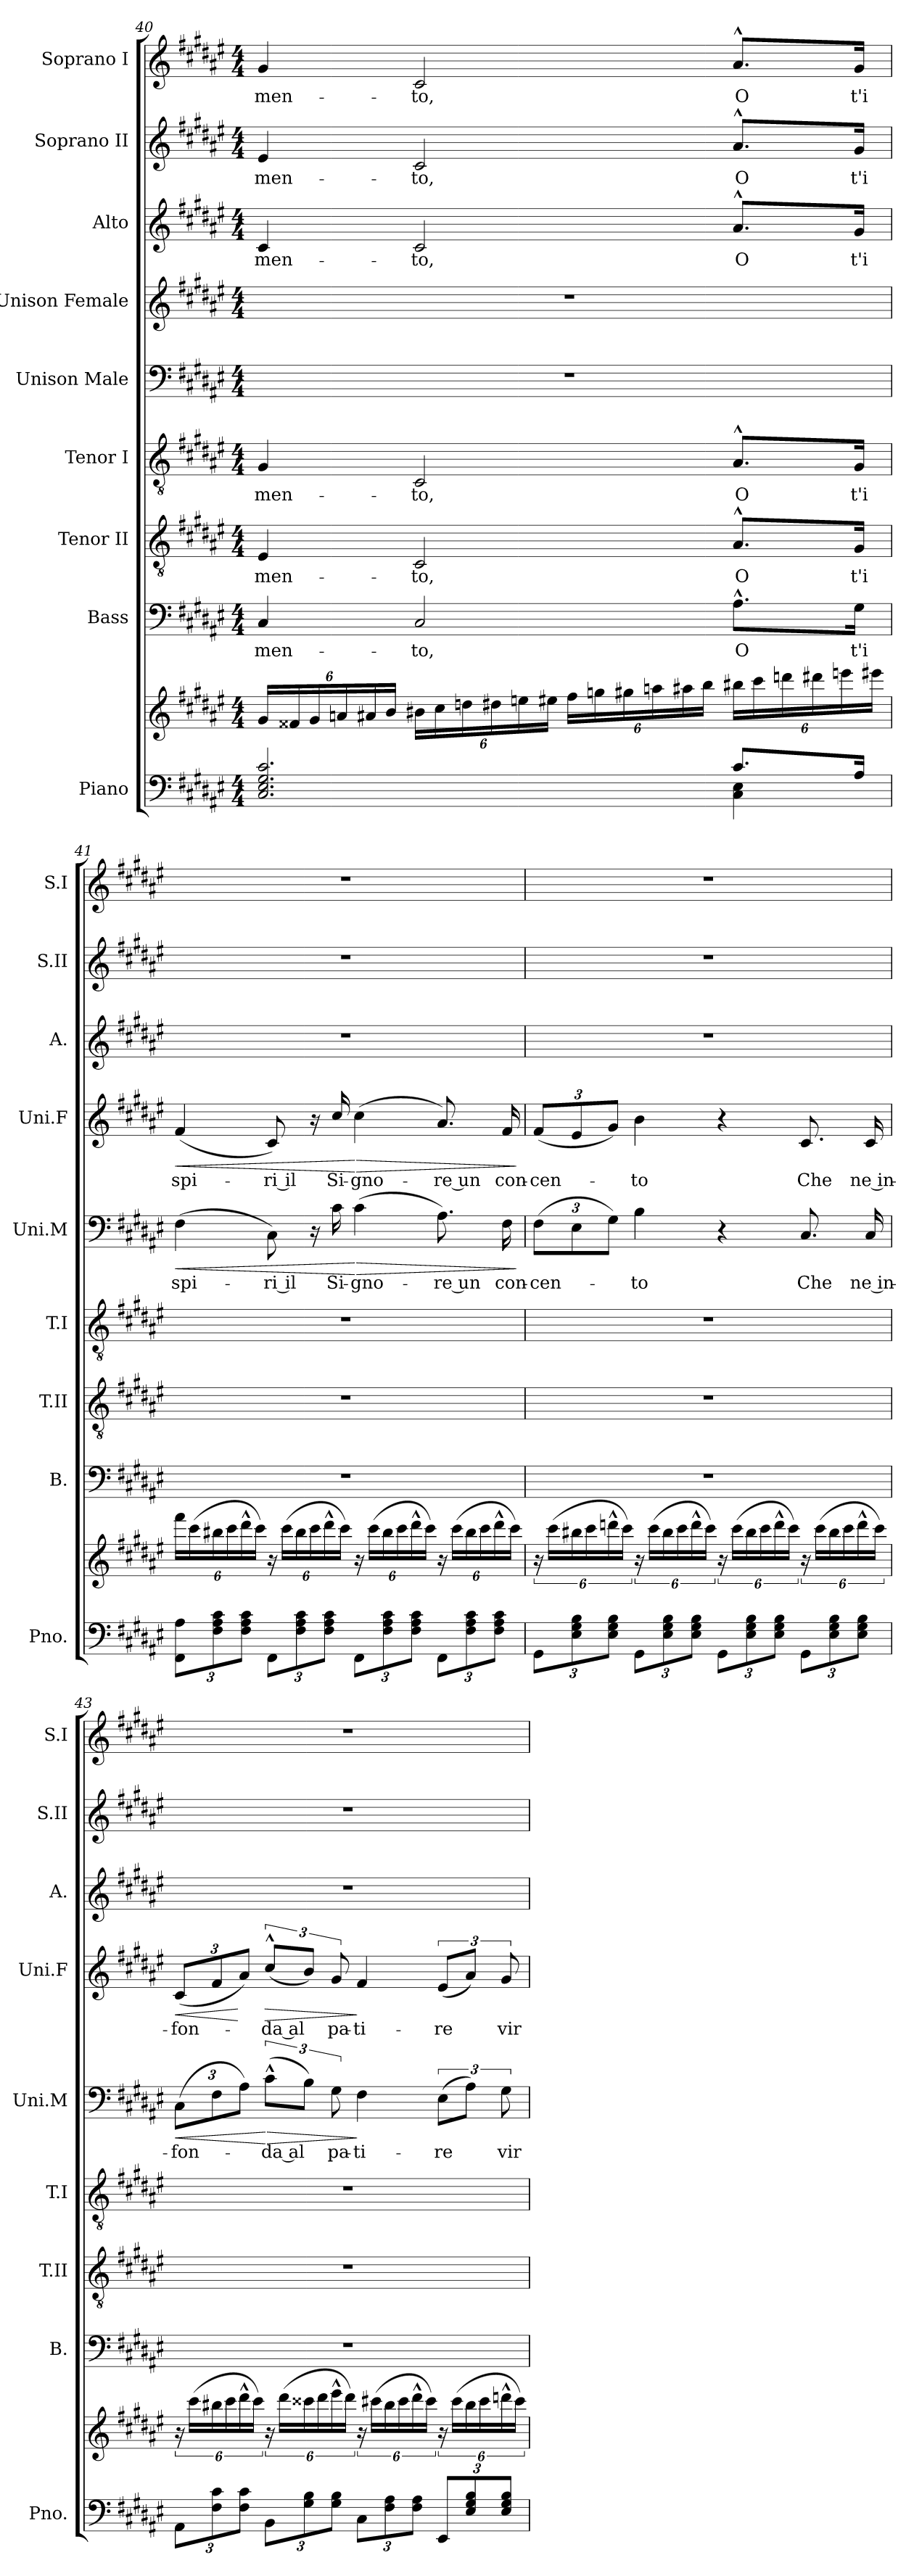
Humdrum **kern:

**kern	**kern	**kern	**text	**kern	**text	**kern	**text	**kern	**text	**dynam	**kern	**text	**dynam	**kern	**text	**kern	**text	**kern	**text
*part9	*part9	*part8	*part8	*part7	*part7	*part6	*part6	*part5	*part5	*part5	*part4	*part4	*part4	*part3	*part3	*part2	*part2	*part1	*part1
*staff10	*staff9	*staff8	*staff8	*staff7	*staff7	*staff6	*staff6	*staff5	*staff5	*staff5	*staff4	*staff4	*staff4	*staff3	*staff3	*staff2	*staff2	*staff1	*staff1
*I"Piano	*	*I"Bass	*	*I"Tenor II	*	*I"Tenor I	*	*I"Unison Male	*	*	*I"Unison Female	*	*	*I"Alto	*	*I"Soprano II	*	*I"Soprano I	*
*I'Pno.	*	*I'B.	*	*I'T.II	*	*I'T.I	*	*I'Uni.M	*	*	*I'Uni.F	*	*	*I'A.	*	*I'S.II	*	*I'S.I	*
!!LO:PB:g=z
*clefF4	*clefG2	*clefF4	*	*clefGv2	*	*clefGv2	*	*clefF4	*	*	*clefG2	*	*	*clefG2	*	*clefG2	*	*clefG2	*
*k[f#c#g#d#a#e#]	*k[f#c#g#d#a#e#]	*k[f#c#g#d#a#e#]	*	*k[f#c#g#d#a#e#]	*	*k[f#c#g#d#a#e#]	*	*k[f#c#g#d#a#e#]	*	*	*k[f#c#g#d#a#e#]	*	*	*k[f#c#g#d#a#e#]	*	*k[f#c#g#d#a#e#]	*	*k[f#c#g#d#a#e#]	*
*M4/4	*M4/4	*M4/4	*	*M4/4	*	*M4/4	*	*M4/4	*	*	*M4/4	*	*	*M4/4	*	*M4/4	*	*M4/4	*
=40	=40	=40	=40	=40	=40	=40	=40	=40	=40	=40	=40	=40	=40	=40	=40	=40	=40	=40	=40
*^	*	*	*	*	*	*	*	*	*	*	*	*	*	*	*	*	*	*	*
*	*	*Xbrackettup	*	*	*	*	*	*	*	*	*	*	*	*	*	*	*	*	*	*
!	!	!	!	!LO:LY:b	!	!LO:LY:b	!	!LO:LY:b	!	!	!	!	!	!	!	!LO:LY:b	!	!LO:LY:b	!	!LO:LY:b
2.C#/ 2.E#/ 2.G#/ 2.c#/	2.ryy	24g#/LL	4C#/	-men-	4E#/	-men-	4G#/	-men-	1r	.	.	1r	.	.	4c#/	-men-	4e#/	-men-	4g#/	-men-
.	.	24f##X/	.	.	.	.	.	.	.	.	.	.	.	.	.	.	.	.	.	.
.	.	24g#/	.	.	.	.	.	.	.	.	.	.	.	.	.	.	.	.	.	.
.	.	24an/	.	.	.	.	.	.	.	.	.	.	.	.	.	.	.	.	.	.
.	.	24a#X/	.	.	.	.	.	.	.	.	.	.	.	.	.	.	.	.	.	.
.	.	24b/JJ	.	.	.	.	.	.	.	.	.	.	.	.	.	.	.	.	.	.
!	!	!	!	!LO:LY:b	!	!LO:LY:b	!	!LO:LY:b	!	!	!	!	!	!	!	!LO:LY:b	!	!LO:LY:b	!	!LO:LY:b
.	.	24b#X\LL	2C#/	-to,	2C#/	-to,	2C#/	-to,	.	.	.	.	.	.	2c#/	-to,	2c#/	-to,	2c#/	-to,
.	.	24cc#\	.	.	.	.	.	.	.	.	.	.	.	.	.	.	.	.	.	.
.	.	24ddn\	.	.	.	.	.	.	.	.	.	.	.	.	.	.	.	.	.	.
.	.	24dd#X\	.	.	.	.	.	.	.	.	.	.	.	.	.	.	.	.	.	.
.	.	24een\	.	.	.	.	.	.	.	.	.	.	.	.	.	.	.	.	.	.
.	.	24ee#X\JJ	.	.	.	.	.	.	.	.	.	.	.	.	.	.	.	.	.	.
.	.	24ff#\LL	.	.	.	.	.	.	.	.	.	.	.	.	.	.	.	.	.	.
.	.	24ggn\	.	.	.	.	.	.	.	.	.	.	.	.	.	.	.	.	.	.
.	.	24gg#X\	.	.	.	.	.	.	.	.	.	.	.	.	.	.	.	.	.	.
.	.	24aan\	.	.	.	.	.	.	.	.	.	.	.	.	.	.	.	.	.	.
.	.	24aa#X\	.	.	.	.	.	.	.	.	.	.	.	.	.	.	.	.	.	.
.	.	24bb\JJ	.	.	.	.	.	.	.	.	.	.	.	.	.	.	.	.	.	.
!	!	!	!	!LO:LY:b	!	!LO:LY:b	!	!LO:LY:b	!	!	!	!	!	!	!	!LO:LY:b	!	!LO:LY:b	!	!LO:LY:b
8.c#/L	4C#\ 4E#\	24bb#X\LL	8.A#^^\L	O	8.A#^^/L	O	8.A#^^/L	O	.	.	.	.	.	.	8.a#^^/L	O	8.a#^^/L	O	8.a#^^/L	O
.	.	24ccc#\	.	.	.	.	.	.	.	.	.	.	.	.	.	.	.	.	.	.
.	.	24dddn\	.	.	.	.	.	.	.	.	.	.	.	.	.	.	.	.	.	.
.	.	24ddd#X\	.	.	.	.	.	.	.	.	.	.	.	.	.	.	.	.	.	.
.	.	24eeen\	.	.	.	.	.	.	.	.	.	.	.	.	.	.	.	.	.	.
!	!	!	!	!LO:LY:b	!	!LO:LY:b	!	!LO:LY:b	!	!	!	!	!	!	!	!LO:LY:b	!	!LO:LY:b	!	!LO:LY:b
16A#/Jk	.	.	16G#\Jk	t'i-	16G#/Jk	t'i-	16G#/Jk	t'i-	.	.	.	.	.	.	16g#/Jk	t'i-	16g#/Jk	t'i-	16g#/Jk	t'i-
.	.	24eee#X\JJ	.	.	.	.	.	.	.	.	.	.	.	.	.	.	.	.	.	.
*v	*v	*	*	*	*	*	*	*	*	*	*	*	*	*	*	*	*	*	*	*
!!LO:LB:g=z
=41	=41	=41	=41	=41	=41	=41	=41	=41	=41	=41	=41	=41	=41	=41	=41	=41	=41	=41	=41
*Xbrackettup	*	*	*	*	*	*	*	*	*	*	*	*	*	*	*	*	*	*	*
!	!	!	!	!	!	!	!	!	!LO:LY:b	!LO:HP:b	!	!LO:LY:b	!LO:HP:b	!	!	!	!	!	!
12FF#\ 12A#\L	24fff#\LL	1r	.	1r	.	1r	.	(>4F#\	spi-	<	(<4f#/	spi-	<	1r	.	1r	.	1r	.
.	(>24ccc#\	.	.	.	.	.	.	.	.	.	.	.	.	.	.	.	.	.	.
12F#\ 12A#\ 12c#\	24bb#X\	.	.	.	.	.	.	.	.	.	.	.	.	.	.	.	.	.	.
.	24ccc#\	.	.	.	.	.	.	.	.	.	.	.	.	.	.	.	.	.	.
12F#\ 12A#\ 12c#\J	24ddd#^^\	.	.	.	.	.	.	.	.	.	.	.	.	.	.	.	.	.	.
.	24ccc#\JJ)	.	.	.	.	.	.	.	.	.	.	.	.	.	.	.	.	.	.
!	!	!	!	!	!	!	!	!	!LO:LY:b	!	!	!LO:LY:b	!	!	!	!	!	!	!
12FF#\L	24r	.	.	.	.	.	.	8C#\)	ri il	.	8c#/)	ri il	.	.	.	.	.	.	.
.	(>24ccc#\LL	.	.	.	.	.	.	.	.	.	.	.	.	.	.	.	.	.	.
12F#\ 12A#\ 12c#\	24bb#\	.	.	.	.	.	.	.	.	.	.	.	.	.	.	.	.	.	.
.	24ccc#\	.	.	.	.	.	.	16r	.	.	16r	.	.	.	.	.	.	.	.
12F#\ 12A#\ 12c#\J	24ddd#^^\	.	.	.	.	.	.	.	.	.	.	.	.	.	.	.	.	.	.
!	!	!	!	!	!	!	!	!	!LO:LY:b	!	!	!LO:LY:b	!	!	!	!	!	!	!
.	.	.	.	.	.	.	.	16c#\	Si-	.	16cc#/	Si-	.	.	.	.	.	.	.
.	24ccc#\JJ)	.	.	.	.	.	.	.	.	.	.	.	.	.	.	.	.	.	.
!	!	!	!	!	!	!	!	!	!LO:LY:b	!LO:HP:n=1:b	!	!LO:LY:b	!LO:HP:n=1:b	!	!	!	!	!	!
12FF#\L	24r	.	.	.	.	.	.	(>4c#\	-gno-	[ >	(>4cc#\	-gno-	[ >	.	.	.	.	.	.
.	(>24ccc#\LL	.	.	.	.	.	.	.	.	.	.	.	.	.	.	.	.	.	.
12F#\ 12A#\ 12c#\	24bb#\	.	.	.	.	.	.	.	.	.	.	.	.	.	.	.	.	.	.
.	24ccc#\	.	.	.	.	.	.	.	.	.	.	.	.	.	.	.	.	.	.
12F#\ 12A#\ 12c#\J	24ddd#^^\	.	.	.	.	.	.	.	.	.	.	.	.	.	.	.	.	.	.
.	24ccc#\JJ)	.	.	.	.	.	.	.	.	.	.	.	.	.	.	.	.	.	.
!	!	!	!	!	!	!	!	!	!LO:LY:b	!	!	!LO:LY:b	!	!	!	!	!	!	!
12FF#\L	24r	.	.	.	.	.	.	8.A#\)	re un	.	8.a#/)	re un	.	.	.	.	.	.	.
.	(>24ccc#\LL	.	.	.	.	.	.	.	.	.	.	.	.	.	.	.	.	.	.
12F#\ 12A#\ 12c#\	24bb#\	.	.	.	.	.	.	.	.	.	.	.	.	.	.	.	.	.	.
.	24ccc#\	.	.	.	.	.	.	.	.	.	.	.	.	.	.	.	.	.	.
12F#\ 12A#\ 12c#\J	24ddd#^^\	.	.	.	.	.	.	.	.	.	.	.	.	.	.	.	.	.	.
!	!	!	!	!	!	!	!	!	!LO:LY:b	!	!	!LO:LY:b	!	!	!	!	!	!	!
.	.	.	.	.	.	.	.	16F#\	con-	.	16f#/	con-	.	.	.	.	.	.	.
.	24ccc#\JJ)	.	.	.	.	.	.	.	.	.	.	.	.	.	.	.	.	.	.
.	.	.	.	.	.	.	.	.	.	]	.	.	]	.	.	.	.	.	.
=42	=42	=42	=42	=42	=42	=42	=42	=42	=42	=42	=42	=42	=42	=42	=42	=42	=42	=42	=42
*	*brackettup	*	*	*	*	*	*	*Xbrackettup	*	*	*	*	*	*	*	*	*	*	*
!	!	!	!	!	!	!	!	!	!LO:LY:b	!	!	!	!	!	!	!	!	!	!
*	*	*	*	*	*	*	*	*	*	*	*Xbrackettup	*	*	*	*	*	*	*	*
!	!	!	!	!	!	!	!	!	!	!	!	!LO:LY:b	!	!	!	!	!	!	!
12GG#\L	24r	1r	.	1r	.	1r	.	(>12F#\L	-cen-	.	(<12f#/L	-cen-	.	1r	.	1r	.	1r	.
.	(>24ccc#\LL	.	.	.	.	.	.	.	.	.	.	.	.	.	.	.	.	.	.
12E#\ 12G#\ 12B\	24bb#X\	.	.	.	.	.	.	12E#\	.	.	12e#/	.	.	.	.	.	.	.	.
.	24ccc#\	.	.	.	.	.	.	.	.	.	.	.	.	.	.	.	.	.	.
12E#\ 12G#\ 12B\J	24dddn^^\	.	.	.	.	.	.	12G#\J)	.	.	12g#/J)	.	.	.	.	.	.	.	.
.	24ccc#\JJ)	.	.	.	.	.	.	.	.	.	.	.	.	.	.	.	.	.	.
!	!	!	!	!	!	!	!	!	!LO:LY:b	!	!	!LO:LY:b	!	!	!	!	!	!	!
12GG#\L	24r	.	.	.	.	.	.	4B\	-to	.	4b\	-to	.	.	.	.	.	.	.
.	(>24ccc#\LL	.	.	.	.	.	.	.	.	.	.	.	.	.	.	.	.	.	.
12E#\ 12G#\ 12B\	24bb#\	.	.	.	.	.	.	.	.	.	.	.	.	.	.	.	.	.	.
.	24ccc#\	.	.	.	.	.	.	.	.	.	.	.	.	.	.	.	.	.	.
12E#\ 12G#\ 12B\J	24ddd^^\	.	.	.	.	.	.	.	.	.	.	.	.	.	.	.	.	.	.
.	24ccc#\JJ)	.	.	.	.	.	.	.	.	.	.	.	.	.	.	.	.	.	.
12GG#\L	24r	.	.	.	.	.	.	4r	.	.	4r	.	.	.	.	.	.	.	.
.	(>24ccc#\LL	.	.	.	.	.	.	.	.	.	.	.	.	.	.	.	.	.	.
12E#\ 12G#\ 12B\	24bb#\	.	.	.	.	.	.	.	.	.	.	.	.	.	.	.	.	.	.
.	24ccc#\	.	.	.	.	.	.	.	.	.	.	.	.	.	.	.	.	.	.
12E#\ 12G#\ 12B\J	24ddd^^\	.	.	.	.	.	.	.	.	.	.	.	.	.	.	.	.	.	.
.	24ccc#\JJ)	.	.	.	.	.	.	.	.	.	.	.	.	.	.	.	.	.	.
!	!	!	!	!	!	!	!	!	!LO:LY:b	!	!	!LO:LY:b	!	!	!	!	!	!	!
12GG#\L	24r	.	.	.	.	.	.	8.C#/	Che	.	8.c#/	Che	.	.	.	.	.	.	.
.	(>24ccc#\LL	.	.	.	.	.	.	.	.	.	.	.	.	.	.	.	.	.	.
12E#\ 12G#\ 12B\	24bb#\	.	.	.	.	.	.	.	.	.	.	.	.	.	.	.	.	.	.
.	24ccc#\	.	.	.	.	.	.	.	.	.	.	.	.	.	.	.	.	.	.
12E#\ 12G#\ 12B\J	24ddd^^\	.	.	.	.	.	.	.	.	.	.	.	.	.	.	.	.	.	.
!	!	!	!	!	!	!	!	!	!LO:LY:b	!	!	!LO:LY:b	!	!	!	!	!	!	!
.	.	.	.	.	.	.	.	16C#/	ne in-	.	16c#/	ne in-	.	.	.	.	.	.	.
.	24ccc#\JJ)	.	.	.	.	.	.	.	.	.	.	.	.	.	.	.	.	.	.
!!LO:PB:g=z
=43	=43	=43	=43	=43	=43	=43	=43	=43	=43	=43	=43	=43	=43	=43	=43	=43	=43	=43	=43
!	!	!	!	!	!	!	!	!	!LO:LY:b	!LO:HP:b	!	!LO:LY:b	!LO:HP:b	!	!	!	!	!	!
12AA#\L	24r	1r	.	1r	.	1r	.	(>12C#\L	-fon-	<	(<12c#/L	-fon-	<	1r	.	1r	.	1r	.
.	(>24ccc#\LL	.	.	.	.	.	.	.	.	.	.	.	.	.	.	.	.	.	.
12F#\ 12c#\	24bb#X\	.	.	.	.	.	.	12F#\	.	.	12f#/	.	.	.	.	.	.	.	.
.	24ccc#\	.	.	.	.	.	.	.	.	.	.	.	.	.	.	.	.	.	.
12F#\ 12c#\J	24ddd#^^\	.	.	.	.	.	.	12A#\J)	.	.	12a#/J)	.	[	.	.	.	.	.	.
.	24ccc#\JJ)	.	.	.	.	.	.	.	.	.	.	.	.	.	.	.	.	.	.
*	*	*	*	*	*	*	*	*brackettup	*	*	*	*	*	*	*	*	*	*	*
!	!	!	!	!	!	!	!	!	!LO:LY:b	!LO:HP:n=1:b	!	!	!	!	!	!	!	!	!
*	*	*	*	*	*	*	*	*	*	*	*brackettup	*	*	*	*	*	*	*	*
!	!	!	!	!	!	!	!	!	!	!	!	!LO:LY:b	!LO:HP:b	!	!	!	!	!	!
12BB\L	24r	.	.	.	.	.	.	(>12c#^^\L	da al	[ >	(<12cc#^^/L	da al	>	.	.	.	.	.	.
.	(>24ddd#\LL	.	.	.	.	.	.	.	.	.	.	.	.	.	.	.	.	.	.
12G#\ 12B\	24ccc##X\	.	.	.	.	.	.	12B\J)	.	.	12b/J)	.	.	.	.	.	.	.	.
.	24ddd#\	.	.	.	.	.	.	.	.	.	.	.	.	.	.	.	.	.	.
!	!	!	!	!	!	!	!	!	!LO:LY:b	!	!	!LO:LY:b	!	!	!	!	!	!	!
12G#\ 12B\J	24eee#^^\	.	.	.	.	.	.	12G#\	pa-	.	12g#/	pa-	.	.	.	.	.	.	.
.	24ddd#\JJ)	.	.	.	.	.	.	.	.	.	.	.	.	.	.	.	.	.	.
!	!	!	!	!	!	!	!	!	!LO:LY:b	!	!	!LO:LY:b	!	!	!	!	!	!	!
12C#\L	24r	.	.	.	.	.	.	4F#\	-ti-	]	4f#/	-ti-	]	.	.	.	.	.	.
.	(>24ccc#X\LL	.	.	.	.	.	.	.	.	.	.	.	.	.	.	.	.	.	.
12F#\ 12A#\	24bb#\	.	.	.	.	.	.	.	.	.	.	.	.	.	.	.	.	.	.
.	24ccc#\	.	.	.	.	.	.	.	.	.	.	.	.	.	.	.	.	.	.
12F#\ 12A#\J	24ddd#^^\	.	.	.	.	.	.	.	.	.	.	.	.	.	.	.	.	.	.
.	24ccc#\JJ)	.	.	.	.	.	.	.	.	.	.	.	.	.	.	.	.	.	.
!	!	!	!	!	!	!	!	!	!LO:LY:b	!	!	!LO:LY:b	!	!	!	!	!	!	!
12EE#/L	24r	.	.	.	.	.	.	(>12E#\L	-re	.	(<12e#/L	-re	.	.	.	.	.	.	.
.	(>24ccc#\LL	.	.	.	.	.	.	.	.	.	.	.	.	.	.	.	.	.	.
12E#/ 12G#/ 12B/	24bb#\	.	.	.	.	.	.	12A#\J)	.	.	12a#/J)	.	.	.	.	.	.	.	.
.	24ccc#\	.	.	.	.	.	.	.	.	.	.	.	.	.	.	.	.	.	.
!	!	!	!	!	!	!	!	!	!LO:LY:b	!	!	!LO:LY:b	!	!	!	!	!	!	!
12E#/ 12G#/ 12B/J	24dddn^^\	.	.	.	.	.	.	12G#\	vir-	.	12g#/	vir-	.	.	.	.	.	.	.
.	24ccc#\JJ)	.	.	.	.	.	.	.	.	.	.	.	.	.	.	.	.	.	.
=	=	=	=	=	=	=	=	=	=	=	=	=	=	=	=	=	=	=	=
*-	*-	*-	*-	*-	*-	*-	*-	*-	*-	*-	*-	*-	*-	*-	*-	*-	*-	*-	*-
